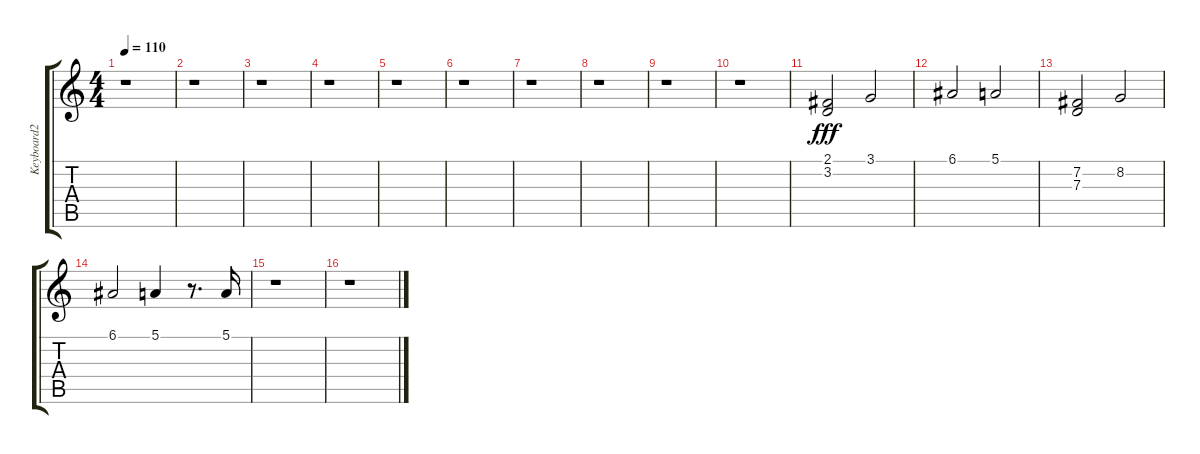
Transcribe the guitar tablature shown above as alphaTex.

\track ("Keyboard2" "Keyboard2") {instrument synthstrings1}
\staff {score tabs}
\tuning (E4 B3 G3 D3 A2 E2) {hide}
\ts (4 4)
\tempo 110
\clef g2
\ks c
r.1{dy fff} |
r.1 |
r.1 |
r.1 |
r.1 |
r.1 |
r.1 |
r.1 |
r.1 |
r.1 |
(2.1 3.2).2 3.1.2 |
6.1.2 5.1.2 |
(7.2 7.3).2 8.2.2 |
6.1.2 5.1.4 r.8{d} 5.1.16 |
r.1 |
r.1
